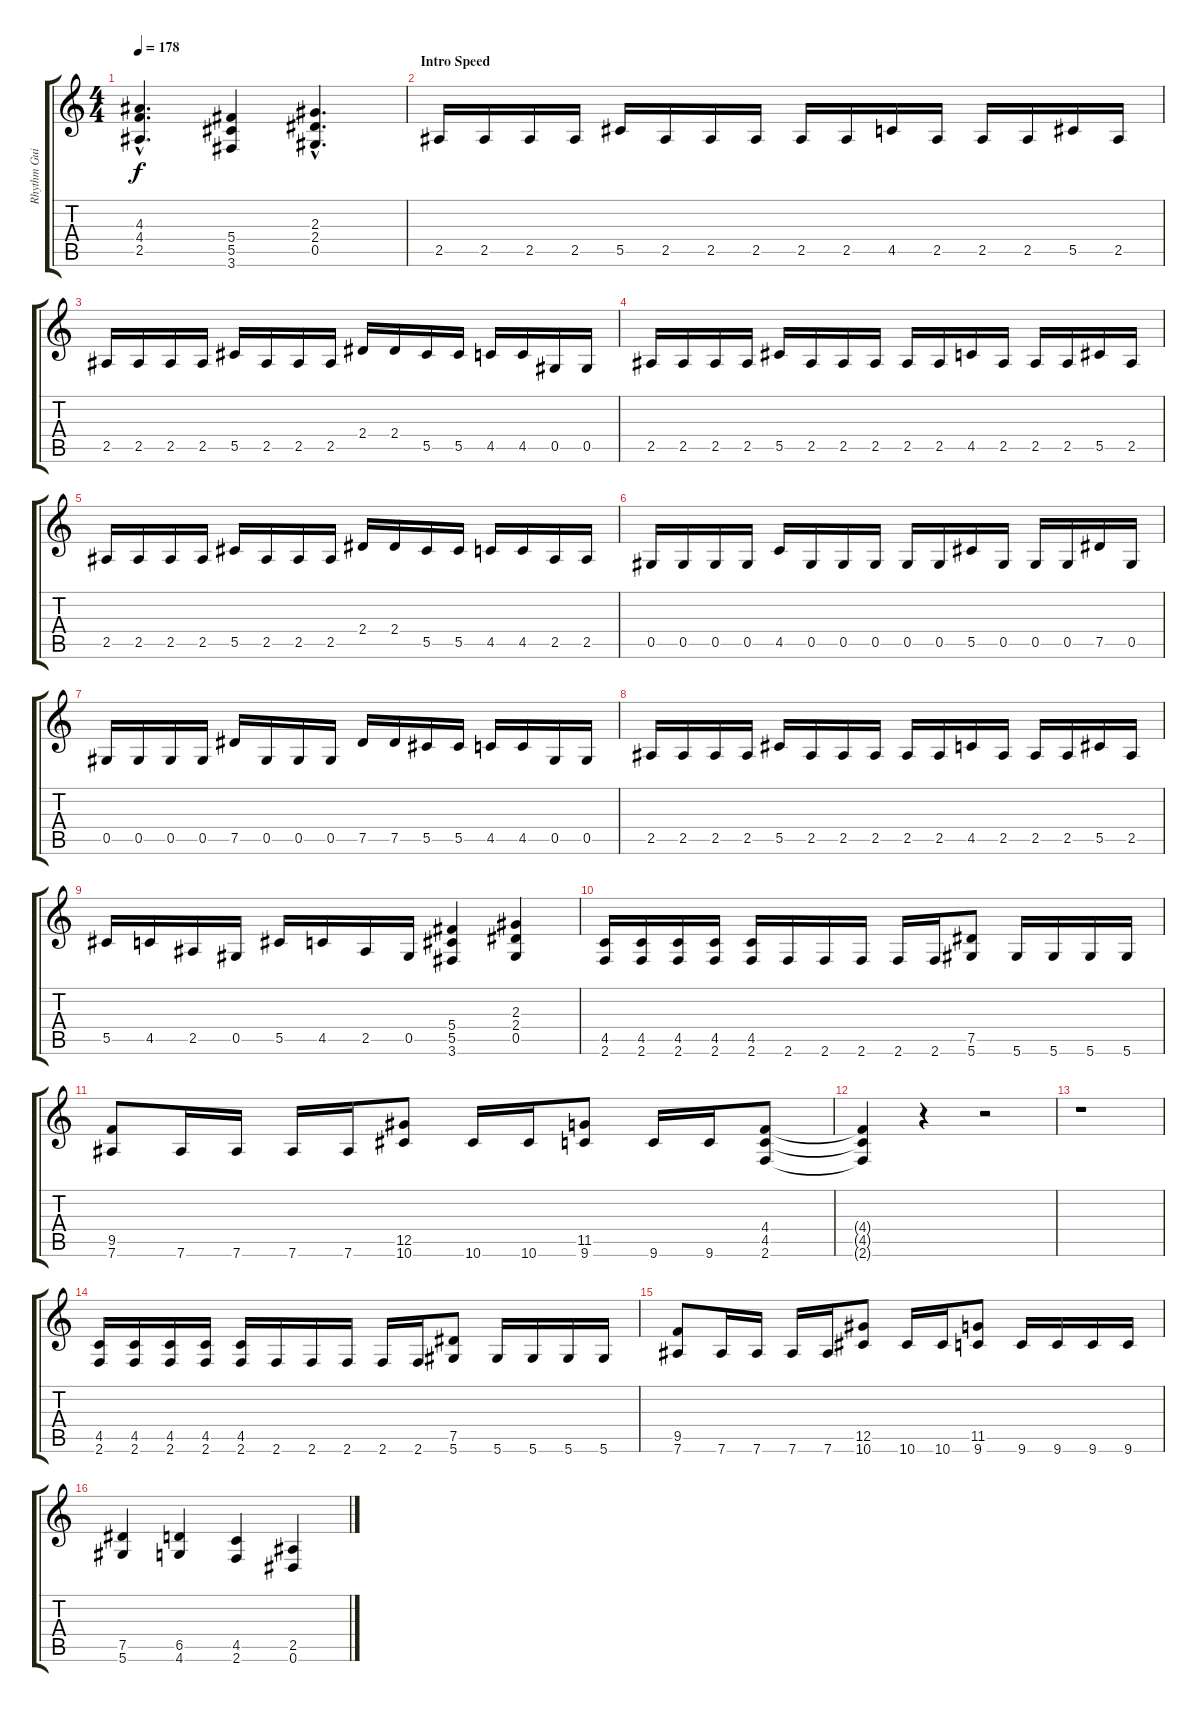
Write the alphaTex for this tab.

\track ("Rhythm Guitar 1" "Rhythm Gui") {instrument distortionguitar}
\staff {score tabs}
\tuning (Eb4 Bb3 Gb3 Db3 Ab2 Eb2) {hide}
\ts (4 4)
\tempo 178
\clef g2
\ks c
(4.3{hac t} 4.4{hac t} 2.5{hac t}).4{d dy f} (5.4 5.5 3.6).4 (2.3{hac} 2.4{hac} 0.5{hac}).4{d} |
\section ("" "Intro Speed")
2.5.16 2.5.16 2.5.16 2.5.16 5.5.16 2.5.16 2.5.16 2.5.16 2.5.16 2.5.16 4.5.16 2.5.16 2.5.16 2.5.16 5.5.16 2.5.16 |
2.5.16 2.5.16 2.5.16 2.5.16 5.5.16 2.5.16 2.5.16 2.5.16 2.4.16 2.4.16 5.5.16 5.5.16 4.5.16 4.5.16 0.5.16 0.5.16 |
2.5.16 2.5.16 2.5.16 2.5.16 5.5.16 2.5.16 2.5.16 2.5.16 2.5.16 2.5.16 4.5.16 2.5.16 2.5.16 2.5.16 5.5.16 2.5.16 |
2.5.16 2.5.16 2.5.16 2.5.16 5.5.16 2.5.16 2.5.16 2.5.16 2.4.16 2.4.16 5.5.16 5.5.16 4.5.16 4.5.16 2.5.16 2.5.16 |
0.5.16 0.5.16 0.5.16 0.5.16 4.5.16 0.5.16 0.5.16 0.5.16 0.5.16 0.5.16 5.5.16 0.5.16 0.5.16 0.5.16 7.5.16 0.5.16 |
0.5.16 0.5.16 0.5.16 0.5.16 7.5.16 0.5.16 0.5.16 0.5.16 7.5.16 7.5.16 5.5.16 5.5.16 4.5.16 4.5.16 0.5.16 0.5.16 |
2.5.16 2.5.16 2.5.16 2.5.16 5.5.16 2.5.16 2.5.16 2.5.16 2.5.16 2.5.16 4.5.16 2.5.16 2.5.16 2.5.16 5.5.16 2.5.16 |
5.5.16 4.5.16 2.5.16 0.5.16 5.5.16 4.5.16 2.5.16 0.5.16 (5.4 5.5 3.6).4 (2.3 2.4 0.5).4 |
(4.5 2.6).16 (4.5 2.6).16 (4.5 2.6).16 (4.5 2.6).16 (4.5 2.6).16 2.6.16 2.6.16 2.6.16 2.6.16 2.6.16 (7.5 5.6).8 5.6.16 5.6.16 5.6.16 5.6.16 |
(9.5 7.6).8 7.6.16 7.6.16 7.6.16 7.6.16 (12.5 10.6).8 10.6.16 10.6.16 (11.5 9.6).8 9.6.16 9.6.16 (4.4 4.5 2.6).8 |
(4.4{t} 4.5{t} 2.6{t}).4 r.4 r.2 |
r.1 |
(4.5 2.6).16 (4.5 2.6).16 (4.5 2.6).16 (4.5 2.6).16 (4.5 2.6).16 2.6.16 2.6.16 2.6.16 2.6.16 2.6.16 (7.5 5.6).8 5.6.16 5.6.16 5.6.16 5.6.16 |
(9.5 7.6).8 7.6.16 7.6.16 7.6.16 7.6.16 (12.5 10.6).8 10.6.16 10.6.16 (11.5 9.6).8 9.6.16 9.6.16 9.6.16 9.6.16 |
(7.5 5.6).4 (6.5 4.6).4 (4.5 2.6).4 (2.5 0.6).4
